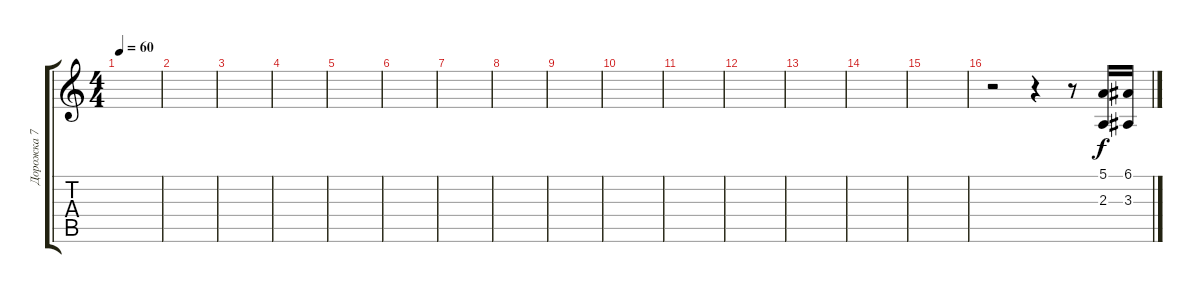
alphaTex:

\track ("Дорожка 7" "Дорожка 7") {instrument stringensemble2}
\staff {score tabs}
\tuning (E4 B3 G3 D3 A2 E2) {hide}
\ts (4 4)
\tempo 60
\clef g2
\ks c
|
|
|
|
|
|
|
|
|
|
|
|
|
|
|
r.2 r.4 r.8 (5.1 2.3).16 (6.1 3.3).16
